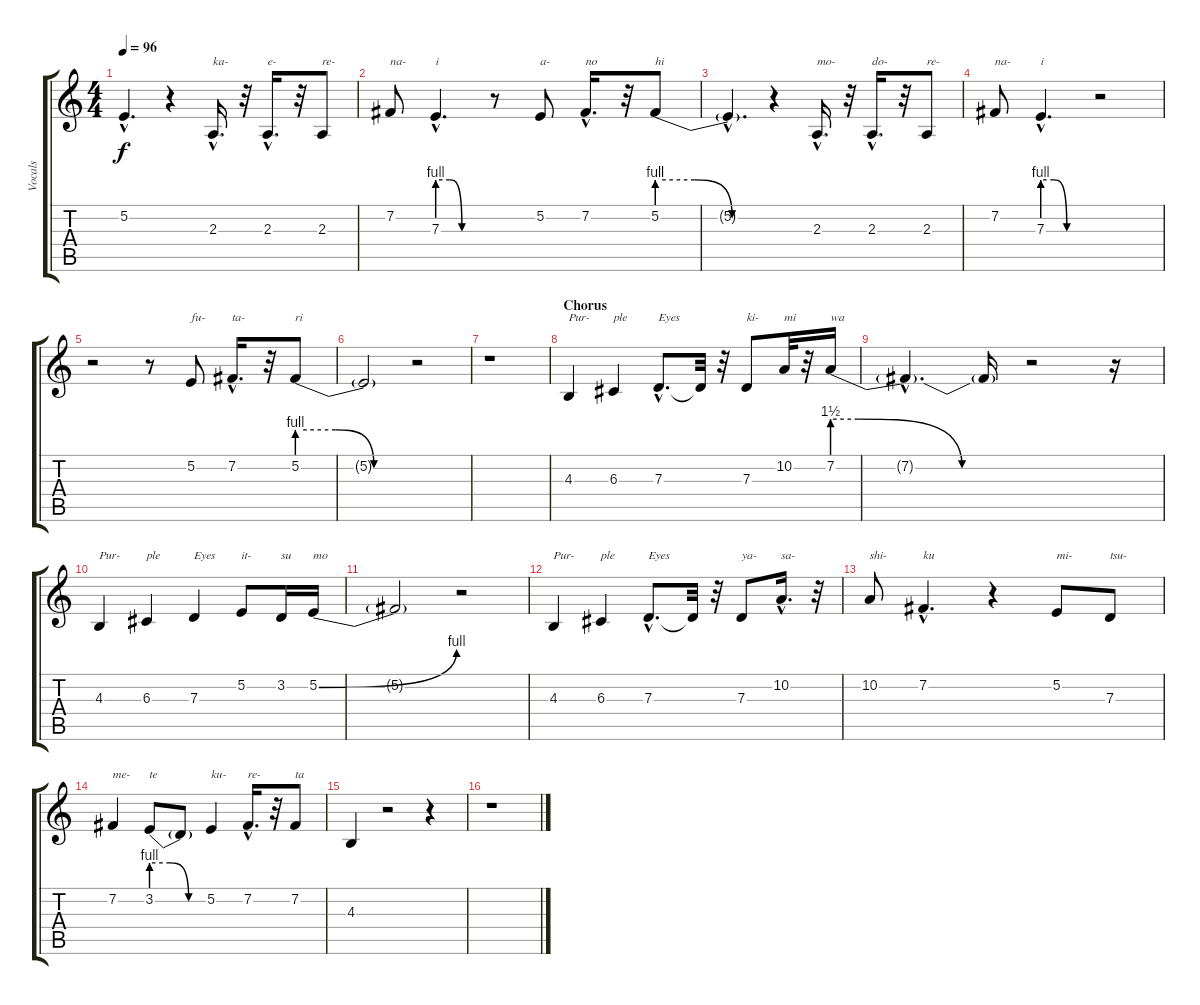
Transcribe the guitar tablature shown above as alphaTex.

\track ("Vocals" "Vocals") {instrument lead6voice}
\staff {score tabs}
\tuning (E4 B3 G3 D3 A2 E2) {hide}
\ts (4 4)
\tempo 96
\clef g2
\ks c
5.2{hac t}.4{d dy f} r.4 2.3{hac}.16{d txt "ka-"} r.32 2.3{hac}.16{d txt "e-"} r.32 2.3.8{txt "re-"} |
7.2.8{txt "na-"} 7.3{be (custom 0 4 15 4 30 0 60 0) hac}.4{d txt "i"} r.8 5.2.8{txt "a-"} 7.2{hac}.16{d txt "no"} r.32 5.2{be (custom 0 4 20 4 40 0 60 0)}.8{txt "hi"} |
5.2{hac t}.4{d} r.4 2.3{hac}.16{d txt "mo-"} r.32 2.3{hac}.16{d txt "do-"} r.32 2.3.8{txt "re-"} |
7.2.8{txt "na-"} 7.3{be (custom 0 4 14 4 30 0 60 0) hac}.4{d txt "i"} r.2 |
r.2 r.8 5.2.8{txt "fu-"} 7.2{hac}.16{d txt "ta-"} r.32 5.2{be (custom 0 4 20 4 40 0 60 0)}.8{txt "ri"} |
5.2{t}.2 r.2 |
r.1 |
\section ("" "Chorus")
4.3.4{txt "Pur-"} 6.3.4{txt "ple"} 7.3{hac}.8{d txt "Eyes"} 7.3{t}.32 r.32 7.3.8{txt "ki-"} 10.2.32{txt "mi"} r.32 7.2{be (custom 0 6 8 6 40 0 60 0)}.16{txt "wa"} |
7.2{hac t}.4{d} 7.2{t}.16 r.2 r.16 |
4.3.4{txt "Pur-"} 6.3.4{txt "ple"} 7.3.4{txt "Eyes"} 5.2.8{txt "it-"} 3.2.16{txt "su"} 5.2{be (bend 0 0 60 4)}.16{txt "mo"} |
5.2{t}.2 r.2 |
4.3.4{txt "Pur-"} 6.3.4{txt "ple"} 7.3{hac}.8{d txt "Eyes"} 7.3{t}.32 r.32 7.3.8{txt "ya-"} 10.2{hac}.16{d txt "sa-"} r.32 |
10.2.8{txt "shi-"} 7.2{hac}.4{d txt "ku"} r.4 5.2.8{txt "mi-"} 7.3.8{txt "tsu-"} |
7.2.4{txt "me-"} 3.2{be (custom 0 4 20 4 40 0 60 0)}.8{txt "te"} 3.2{t}.8 5.2.4{txt "ku-"} 7.2{hac}.16{d txt "re-"} r.32 7.2.8{txt "ta"} |
4.3.4 r.2 r.4 |
r.1
